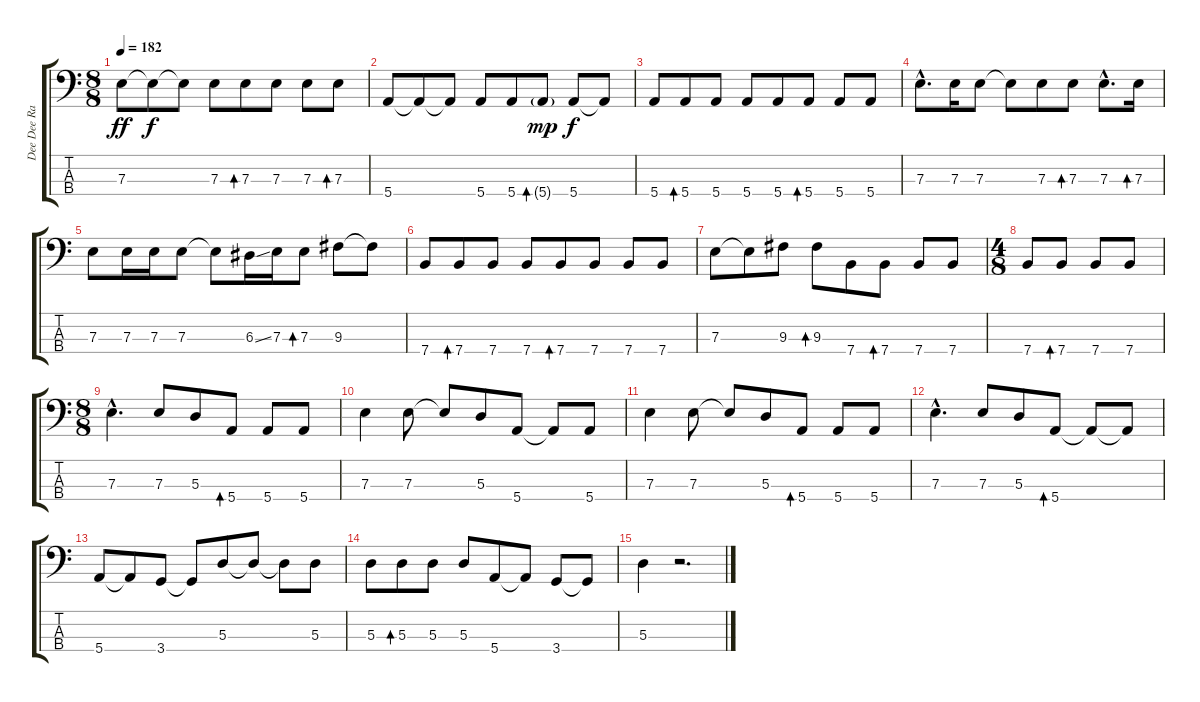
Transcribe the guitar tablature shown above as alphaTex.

\track ("Dee Dee Ramone - Bass" "Dee Dee Ra") {instrument electricbasspick}
\staff {score tabs}
\tuning (G2 D2 A1 E1) {hide}
\ts (8 8)
\tempo 182
\clef f4
\ks c
7.3.8{dy ff} 7.3{t}.8{dy f} 7.3{t}.8 7.3.8 7.3.8{bd 240} 7.3.8 7.3.8 7.3.8{bd 240} |
5.4.8 5.4{t}.8 5.4{t}.8 5.4.8 5.4.8 5.4{g}.8{bd 240 dy mp} 5.4.8{dy f} 5.4{t}.8 |
5.4.8 5.4.8{bd 240} 5.4.8 5.4.8 5.4.8 5.4.8{bd 240} 5.4.8 5.4.8 |
7.3{hac}.8{d} 7.3.16 7.3.8 7.3{t}.8 7.3.8 7.3.8{bd 240} 7.3{hac}.8{d} 7.3.16{bd 240} |
7.3.8 7.3.16 7.3.16 7.3.8 7.3{t}.8 6.3{ss}.16 7.3.16 7.3.8{bd 240} 9.3.8 9.3{t}.8 |
7.4.8 7.4.8{bd 240} 7.4.8 7.4.8 7.4.8{bd 240} 7.4.8 7.4.8 7.4.8 |
7.3.8 7.3{t}.8 9.3.8 9.3.8{bd 240} 7.4.8 7.4.8{bd 240} 7.4.8 7.4.8 |
\ts (4 8)
7.4.8 7.4.8{bd 240} 7.4.8 7.4.8 |
\ts (8 8)
7.3{hac}.4{d} 7.3.8 5.3.8 5.4.8{bd 240} 5.4.8 5.4.8 |
7.3.4 7.3.8 7.3{t}.8 5.3.8 5.4.8 5.4{t}.8 5.4.8 |
7.3.4 7.3.8 7.3{t}.8 5.3.8 5.4.8{bd 240} 5.4.8 5.4.8 |
7.3{hac}.4{d} 7.3.8 5.3.8 5.4.8{bd 240} 5.4{t}.8 5.4{t}.8 |
5.4.8 5.4{t}.8 3.4.8 3.4{t}.8 5.3.8 5.3{t}.8 5.3{t}.8 5.3.8 |
5.3.8 5.3.8{bd 240} 5.3.8 5.3.8 5.4.8 5.4{t}.8 3.4.8 3.4{t}.8 |
5.3.4 r.2{d}
